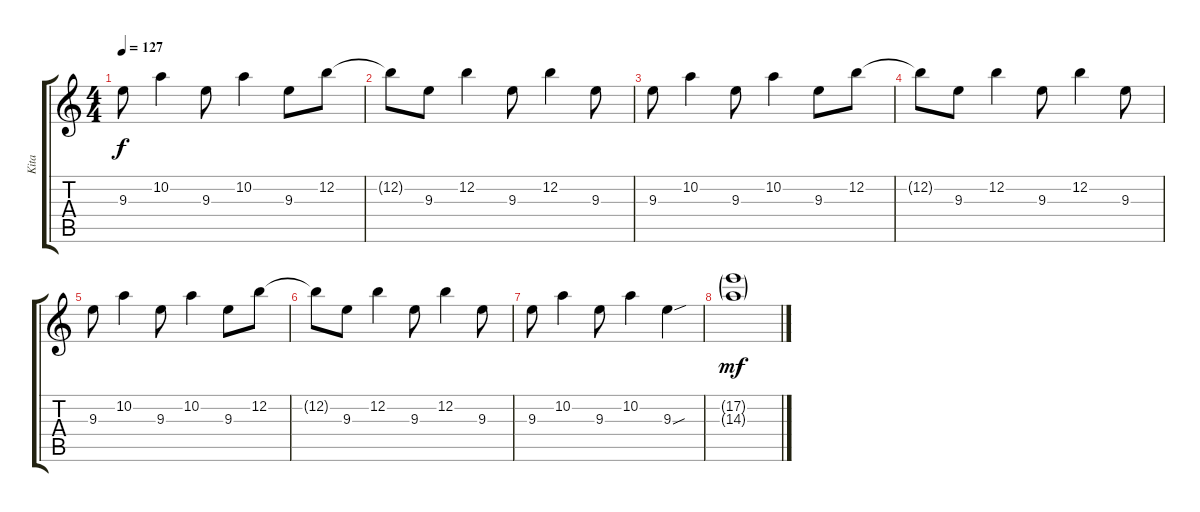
\track ("Kita" "Kita") {instrument electricguitarjazz}
\staff {score tabs}
\tuning (E4 B3 G3 D3 A2 E2) {hide}
\ts (4 4)
\tempo 127
\clef g2
\ks c
9.3.8{dy f instrument electricguitarjazz} 10.2.4 9.3.8 10.2.4 9.3.8 12.2.8 |
12.2{t}.8 9.3.8 12.2.4 9.3.8 12.2.4 9.3.8 |
9.3.8 10.2.4 9.3.8 10.2.4 9.3.8 12.2.8 |
12.2{t}.8 9.3.8 12.2.4 9.3.8 12.2.4 9.3.8 |
9.3.8 10.2.4 9.3.8 10.2.4 9.3.8 12.2.8 |
12.2{t}.8 9.3.8 12.2.4 9.3.8 12.2.4 9.3.8 |
9.3.8 10.2.4 9.3.8 10.2.4 9.3{sou}.4 |
(17.2{g} 14.3{g}).1{dy mf}
